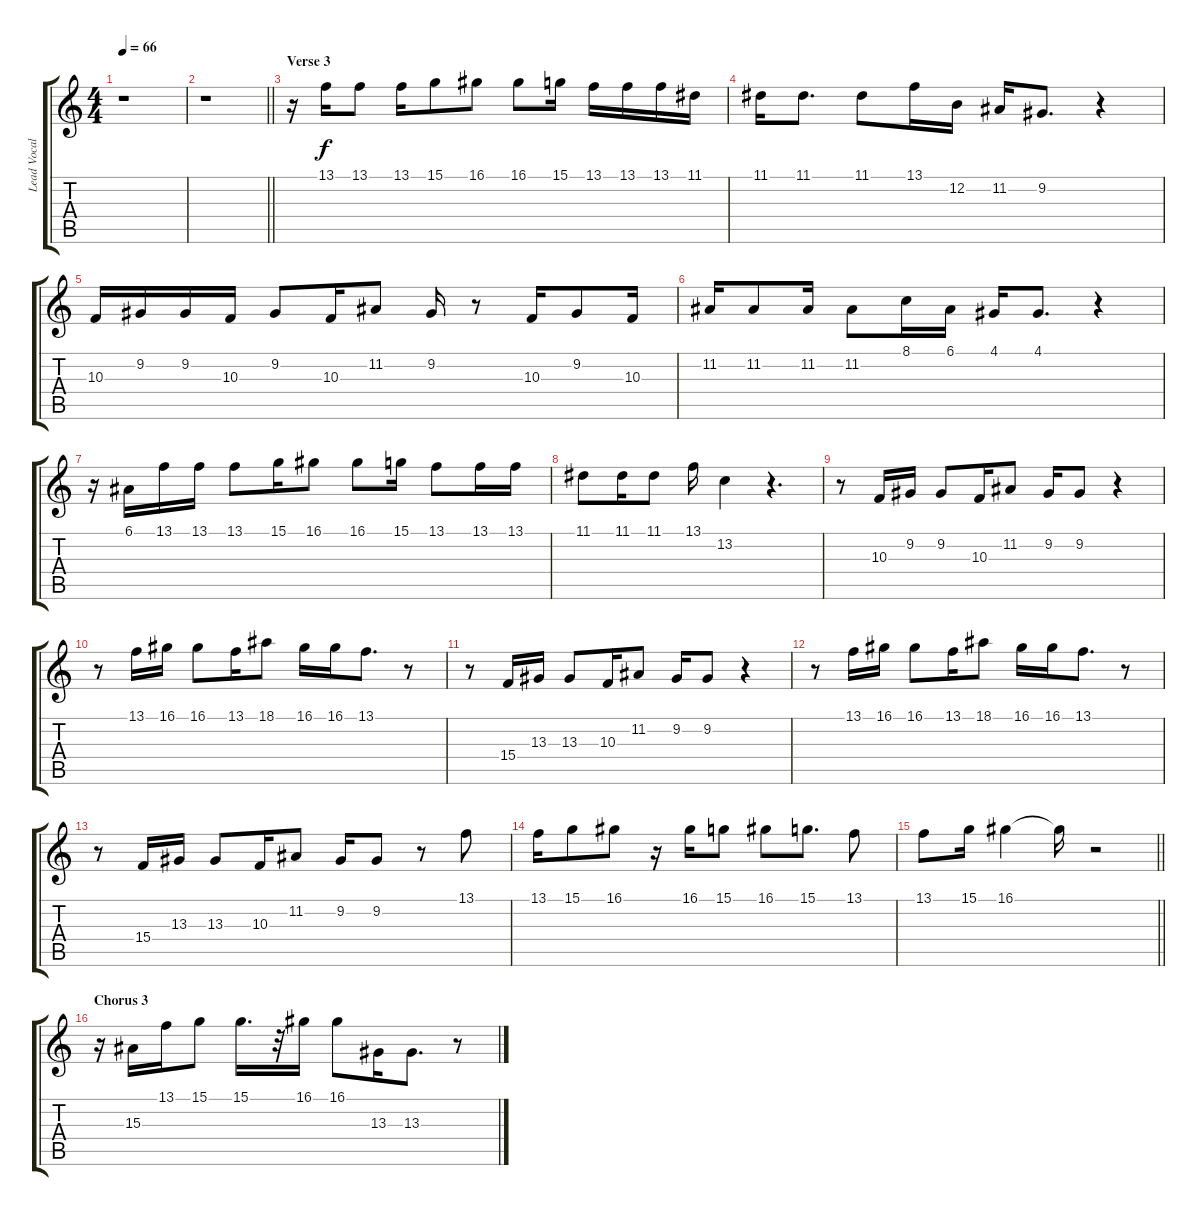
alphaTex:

\track ("Lead Vocals: Elton John" "Lead Vocal") {instrument fx4atmosphere}
\staff {score tabs}
\tuning (E4 B3 G3 D3 A2 E2) {hide}
\ts (4 4)
\tempo 66
\clef g2
\ks c
r.1{dy f} |
\barLineRight lightlight
r.1 |
\section ("" "Verse 3")
r.16 13.1.16 13.1.8 13.1.16 15.1.8 16.1.8 16.1.8 15.1.16 13.1.16 13.1.16 13.1.16 11.1.16 |
11.1.16 11.1.8{d} 11.1.8 13.1.16 12.2.16 11.2.16 9.2.8{d} r.4 |
10.3.16 9.2.16 9.2.16 10.3.16 9.2.8 10.3.16 11.2.8 9.2.16 r.8 10.3.16 9.2.8 10.3.16 |
11.2.16 11.2.8 11.2.16 11.2.8 8.1.16 6.1.16 4.1.16 4.1.8{d} r.4 |
r.16 6.1.16 13.1.16 13.1.16 13.1.8 15.1.16 16.1.8 16.1.8 15.1.16 13.1.8 13.1.16 13.1.16 |
11.1.8 11.1.16 11.1.8 13.1.16 13.2.4 r.4{d} |
r.8 10.3.16 9.2.16 9.2.8 10.3.16 11.2.8 9.2.16 9.2.8 r.4 |
r.8 13.1.16 16.1.16 16.1.8 13.1.16 18.1.8 16.1.16 16.1.16 13.1.8{d} r.8 |
r.8 15.4.16 13.3.16 13.3.8 10.3.16 11.2.8 9.2.16 9.2.8 r.4 |
r.8 13.1.16 16.1.16 16.1.8 13.1.16 18.1.8 16.1.16 16.1.16 13.1.8{d} r.8 |
r.8 15.4.16 13.3.16 13.3.8 10.3.16 11.2.8 9.2.16 9.2.8 r.8 13.1.8 |
13.1.16 15.1.8 16.1.8 r.16 16.1.16 15.1.8 16.1.8 15.1.8{d} 13.1.8 |
\barLineRight lightlight
13.1.8 15.1.16 16.1.4 16.1{t}.16 r.2 |
\section ("" "Chorus 3")
r.16 15.3.16 13.1.16 15.1.8 15.1.16{d} r.32 16.1.16 16.1.8 13.3.16 13.3.8{d} r.8
